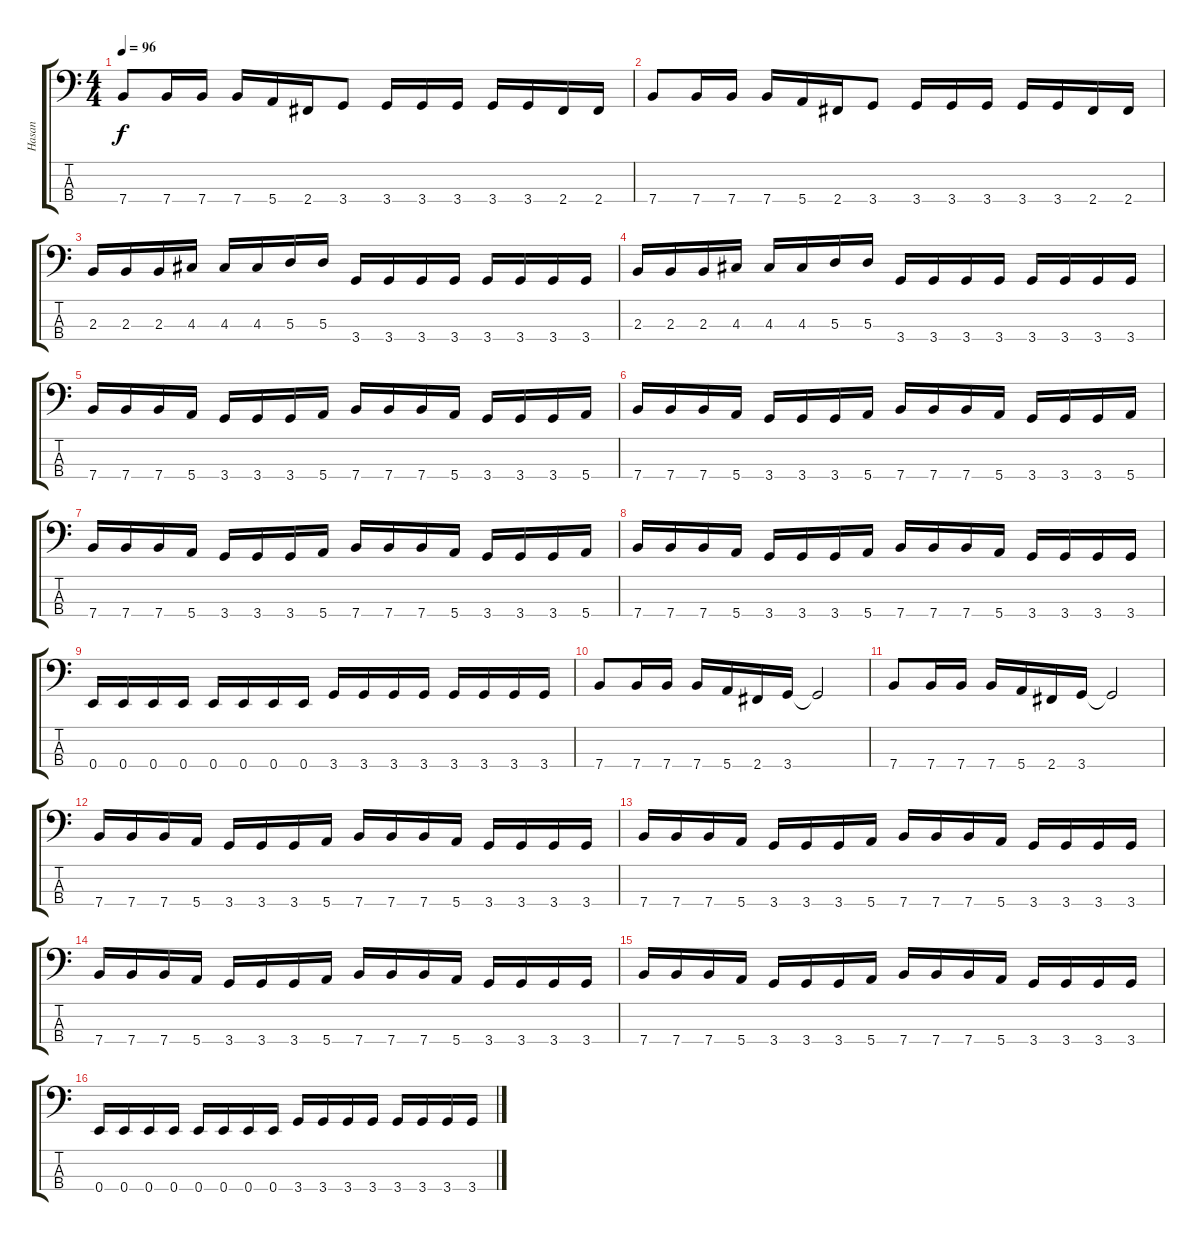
\track ("Hasan" "Hasan") {instrument electricbasspick}
\staff {score tabs}
\tuning (G2 D2 A1 E1) {hide}
\ts (4 4)
\tempo 96
\clef f4
\ks c
7.4.8{dy f instrument electricbasspick} 7.4.16 7.4.16 7.4.16 5.4.16 2.4.16 3.4.8 3.4.16 3.4.16 3.4.16 3.4.16 3.4.16 2.4.16 2.4.16 |
7.4.8 7.4.16 7.4.16 7.4.16 5.4.16 2.4.16 3.4.8 3.4.16 3.4.16 3.4.16 3.4.16 3.4.16 2.4.16 2.4.16 |
2.3.16 2.3.16 2.3.16 4.3.16 4.3.16 4.3.16 5.3.16 5.3.16 3.4.16 3.4.16 3.4.16 3.4.16 3.4.16 3.4.16 3.4.16 3.4.16 |
2.3.16 2.3.16 2.3.16 4.3.16 4.3.16 4.3.16 5.3.16 5.3.16 3.4.16 3.4.16 3.4.16 3.4.16 3.4.16 3.4.16 3.4.16 3.4.16 |
7.4.16 7.4.16 7.4.16 5.4.16 3.4.16 3.4.16 3.4.16 5.4.16 7.4.16 7.4.16 7.4.16 5.4.16 3.4.16 3.4.16 3.4.16 5.4.16 |
7.4.16 7.4.16 7.4.16 5.4.16 3.4.16 3.4.16 3.4.16 5.4.16 7.4.16 7.4.16 7.4.16 5.4.16 3.4.16 3.4.16 3.4.16 5.4.16 |
7.4.16 7.4.16 7.4.16 5.4.16 3.4.16 3.4.16 3.4.16 5.4.16 7.4.16 7.4.16 7.4.16 5.4.16 3.4.16 3.4.16 3.4.16 5.4.16 |
7.4.16 7.4.16 7.4.16 5.4.16 3.4.16 3.4.16 3.4.16 5.4.16 7.4.16 7.4.16 7.4.16 5.4.16 3.4.16 3.4.16 3.4.16 3.4.16 |
0.4.16 0.4.16 0.4.16 0.4.16 0.4.16 0.4.16 0.4.16 0.4.16 3.4.16 3.4.16 3.4.16 3.4.16 3.4.16 3.4.16 3.4.16 3.4.16 |
7.4.8 7.4.16 7.4.16 7.4.16 5.4.16 2.4.16 3.4.16 3.4{t}.2 |
7.4.8 7.4.16 7.4.16 7.4.16 5.4.16 2.4.16 3.4.16 3.4{t}.2 |
7.4.16 7.4.16 7.4.16 5.4.16 3.4.16 3.4.16 3.4.16 5.4.16 7.4.16 7.4.16 7.4.16 5.4.16 3.4.16 3.4.16 3.4.16 3.4.16 |
7.4.16 7.4.16 7.4.16 5.4.16 3.4.16 3.4.16 3.4.16 5.4.16 7.4.16 7.4.16 7.4.16 5.4.16 3.4.16 3.4.16 3.4.16 3.4.16 |
7.4.16 7.4.16 7.4.16 5.4.16 3.4.16 3.4.16 3.4.16 5.4.16 7.4.16 7.4.16 7.4.16 5.4.16 3.4.16 3.4.16 3.4.16 3.4.16 |
7.4.16 7.4.16 7.4.16 5.4.16 3.4.16 3.4.16 3.4.16 5.4.16 7.4.16 7.4.16 7.4.16 5.4.16 3.4.16 3.4.16 3.4.16 3.4.16 |
0.4.16 0.4.16 0.4.16 0.4.16 0.4.16 0.4.16 0.4.16 0.4.16 3.4.16 3.4.16 3.4.16 3.4.16 3.4.16 3.4.16 3.4.16 3.4.16
